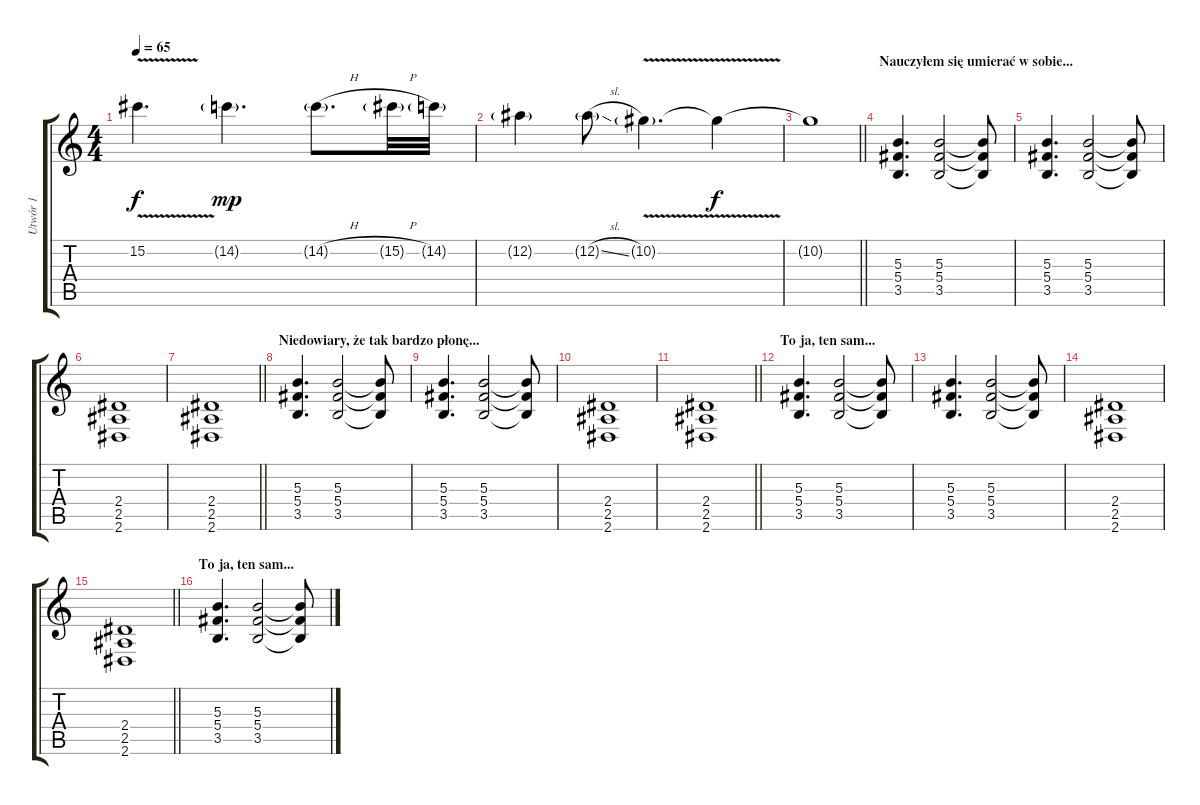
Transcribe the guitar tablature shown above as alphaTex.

\track ("Utwór 1" "Utwór 1") {instrument electricguitarclean}
\staff {score tabs}
\tuning (Eb4 Bb3 Gb3 Db3 Ab2 Db2) {hide}
\ts (4 4)
\tempo 65
\clef g2
\ks c
15.2{v}.4{d dy f} 14.2{g}.4{d dy mp} 14.2{h g}.8{d} 15.2{h g}.32 14.2{g}.32 |
12.2{g}.4 12.2{sl g}.8 10.2{v g}.4{d} 10.2{t}.4{dy f} |
\barLineRight lightlight
10.2{t}.1 |
\section ("" "Nauczyłem się umierać w sobie...")
(5.3 5.4 3.5).4{d instrument electricguitarclean} (5.3 5.4 3.5).2 (5.3{t} 5.4{t} 3.5{t}).8 |
(5.3 5.4 3.5).4{d} (5.3 5.4 3.5).2 (5.3{t} 5.4{t} 3.5{t}).8 |
(2.4 2.5 2.6).1 |
\barLineRight lightlight
(2.4 2.5 2.6).1 |
\section ("" "Niedowiary, że tak bardzo płonę...")
(5.3 5.4 3.5).4{d} (5.3 5.4 3.5).2 (5.3{t} 5.4{t} 3.5{t}).8 |
(5.3 5.4 3.5).4{d} (5.3 5.4 3.5).2 (5.3{t} 5.4{t} 3.5{t}).8 |
(2.4 2.5 2.6).1 |
\barLineRight lightlight
(2.4 2.5 2.6).1 |
\section ("" "To ja, ten sam...")
(5.3 5.4 3.5).4{d} (5.3 5.4 3.5).2 (5.3{t} 5.4{t} 3.5{t}).8 |
(5.3 5.4 3.5).4{d} (5.3 5.4 3.5).2 (5.3{t} 5.4{t} 3.5{t}).8 |
(2.4 2.5 2.6).1 |
\barLineRight lightlight
(2.4 2.5 2.6).1 |
\section ("" "To ja, ten sam...")
(5.3 5.4 3.5).4{d} (5.3 5.4 3.5).2 (5.3{t} 5.4{t} 3.5{t}).8
